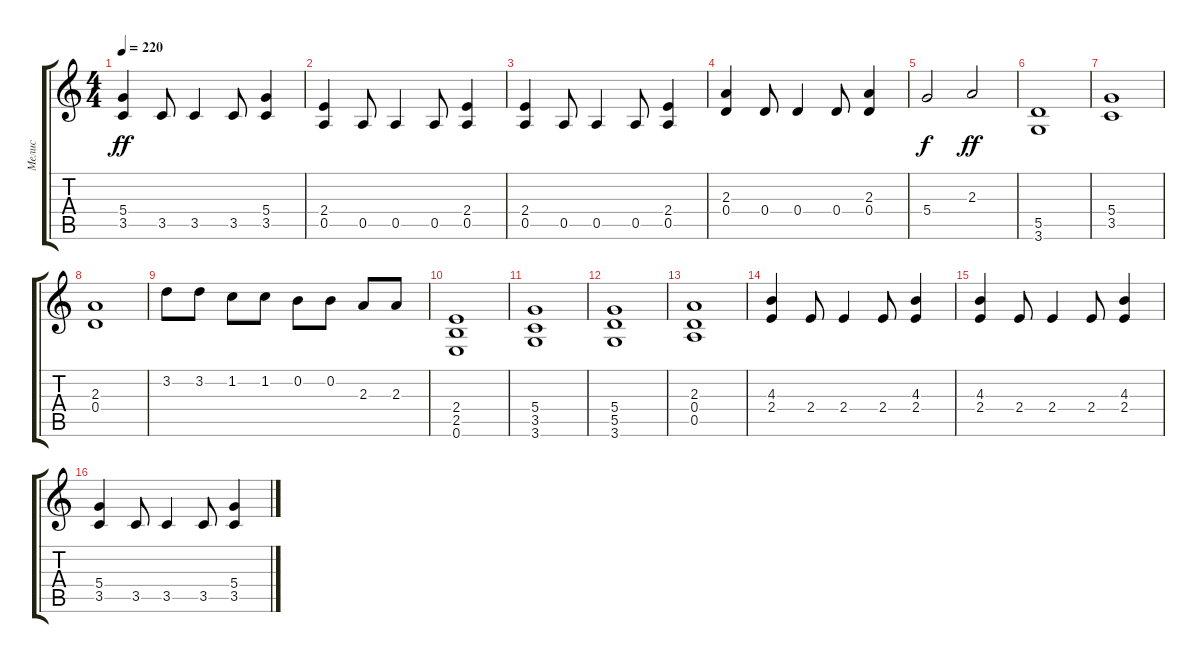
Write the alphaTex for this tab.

\track ("Мелис" "Мелис") {instrument overdrivenguitar}
\staff {score tabs}
\tuning (E4 B3 G3 D3 A2 E2) {hide}
\ts (4 4)
\tempo 220
\clef g2
\ks c
(5.4 3.5).4{dy ff} 3.5.8 3.5.4 3.5.8 (5.4 3.5).4 |
(2.4 0.5).4 0.5.8 0.5.4 0.5.8 (2.4 0.5).4 |
(2.4 0.5).4 0.5.8 0.5.4 0.5.8 (2.4 0.5).4 |
(2.3 0.4).4 0.4.8 0.4.4 0.4.8 (2.3 0.4).4 |
5.4.2{dy f} 2.3.2{dy ff} |
(5.5 3.6).1 |
(5.4 3.5).1 |
(2.3 0.4).1 |
3.2.8 3.2.8 1.2.8 1.2.8 0.2.8 0.2.8 2.3.8 2.3.8 |
(2.4 2.5 0.6).1 |
(5.4 3.5 3.6).1 |
(5.4 5.5 3.6).1 |
(2.3 0.4 0.5).1 |
(4.3 2.4).4 2.4.8 2.4.4 2.4.8 (4.3 2.4).4 |
(4.3 2.4).4 2.4.8 2.4.4 2.4.8 (4.3 2.4).4 |
(5.4 3.5).4 3.5.8 3.5.4 3.5.8 (5.4 3.5).4
